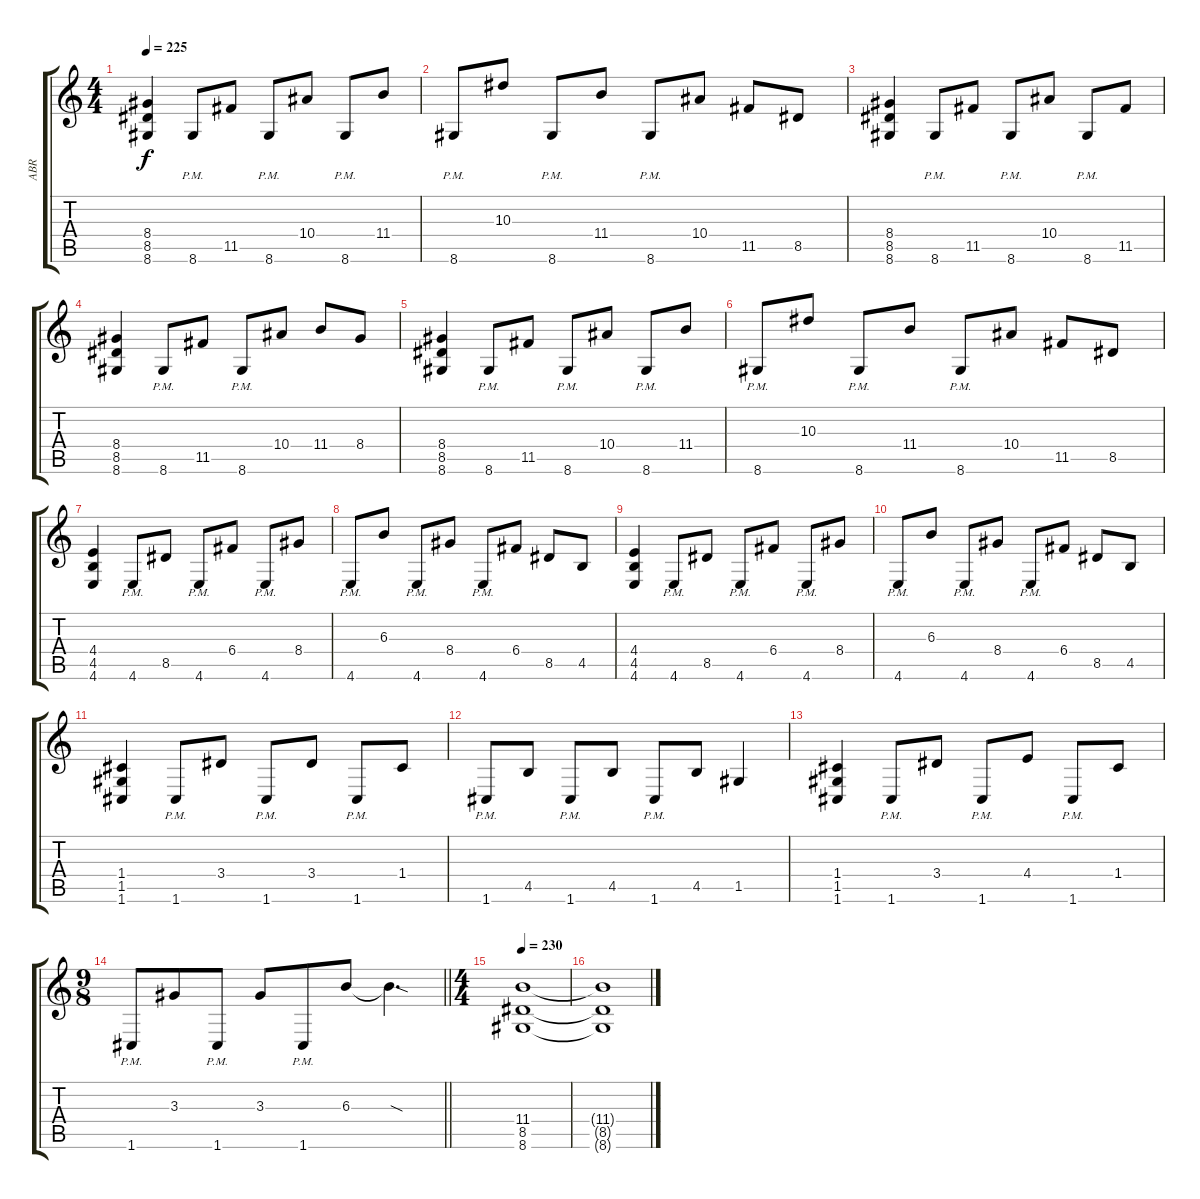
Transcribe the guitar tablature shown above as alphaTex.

\track ("ABR" "ABR") {instrument distortionguitar}
\staff {score tabs}
\tuning (D4 A3 F3 C3 G2 C2) {hide}
\ts (4 4)
\tempo 225
\clef g2
\ks c
(8.4 8.5 8.6).4{dy f} 8.6{pm}.8 11.5.8 8.6{pm}.8 10.4.8 8.6{pm}.8 11.4.8 |
8.6{pm}.8 10.3.8 8.6{pm}.8 11.4.8 8.6{pm}.8 10.4.8 11.5.8 8.5.8 |
(8.4 8.5 8.6).4 8.6{pm}.8 11.5.8 8.6{pm}.8 10.4.8 8.6{pm}.8 11.5.8 |
(8.4 8.5 8.6).4 8.6{pm}.8 11.5.8 8.6{pm}.8 10.4.8 11.4.8 8.4.8 |
(8.4 8.5 8.6).4 8.6{pm}.8 11.5.8 8.6{pm}.8 10.4.8 8.6{pm}.8 11.4.8 |
8.6{pm}.8 10.3.8 8.6{pm}.8 11.4.8 8.6{pm}.8 10.4.8 11.5.8 8.5.8 |
(4.4 4.5 4.6).4 4.6{pm}.8 8.5.8 4.6{pm}.8 6.4.8 4.6{pm}.8 8.4.8 |
4.6{pm}.8 6.3.8 4.6{pm}.8 8.4.8 4.6{pm}.8 6.4.8 8.5.8 4.5.8 |
(4.4 4.5 4.6).4 4.6{pm}.8 8.5.8 4.6{pm}.8 6.4.8 4.6{pm}.8 8.4.8 |
4.6{pm}.8 6.3.8 4.6{pm}.8 8.4.8 4.6{pm}.8 6.4.8 8.5.8 4.5.8 |
(1.4 1.5 1.6).4 1.6{pm}.8 3.4.8 1.6{pm}.8 3.4.8 1.6{pm}.8 1.4.8 |
1.6{pm}.8 4.5.8 1.6{pm}.8 4.5.8 1.6{pm}.8 4.5.8 1.5.4 |
(1.4 1.5 1.6).4 1.6{pm}.8 3.4.8 1.6{pm}.8 4.4.8 1.6{pm}.8 1.4.8 |
\ts (9 8)
\barLineRight lightlight
1.6{pm}.8 3.3.8 1.6{pm}.8 3.3.8 1.6{pm}.8 6.3.8 6.3{sod t}.4{d} |
\ts (4 4)
\tempo 230
(11.4 8.5 8.6).1{volume 11} |
(11.4{t} 8.5{t} 8.6{t}).1
